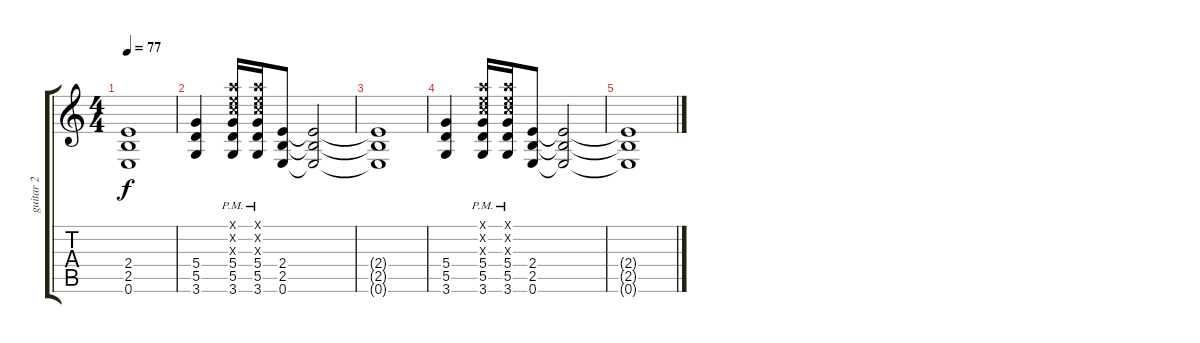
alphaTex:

\track ("guitar 2" "guitar 2") {instrument overdrivenguitar}
\staff {score tabs}
\tuning (E4 B3 G3 D3 A2 E2) {hide}
\ts (4 4)
\tempo 77
\clef g2
\ks c
(2.4{t} 2.5{t} 0.6{t}).1{dy f} |
(5.4 5.5 3.6).4 (5.1{x} 5.2{x} 5.3{x} 5.4 5.5 3.6{pm}).16 (5.1{x} 5.2{x} 5.3{x} 5.4 5.5 3.6{pm}).16 (2.4 2.5 0.6).8 (2.4{t} 2.5{t} 0.6{t}).2 |
(2.4{t} 2.5{t} 0.6{t}).1 |
(5.4 5.5 3.6).4 (5.1{x} 5.2{x} 5.3{x} 5.4 5.5 3.6{pm}).16 (5.1{x} 5.2{x} 5.3{x} 5.4 5.5 3.6{pm}).16 (2.4 2.5 0.6).8 (2.4{t} 2.5{t} 0.6{t}).2 |
(2.4{t} 2.5{t} 0.6{t}).1
